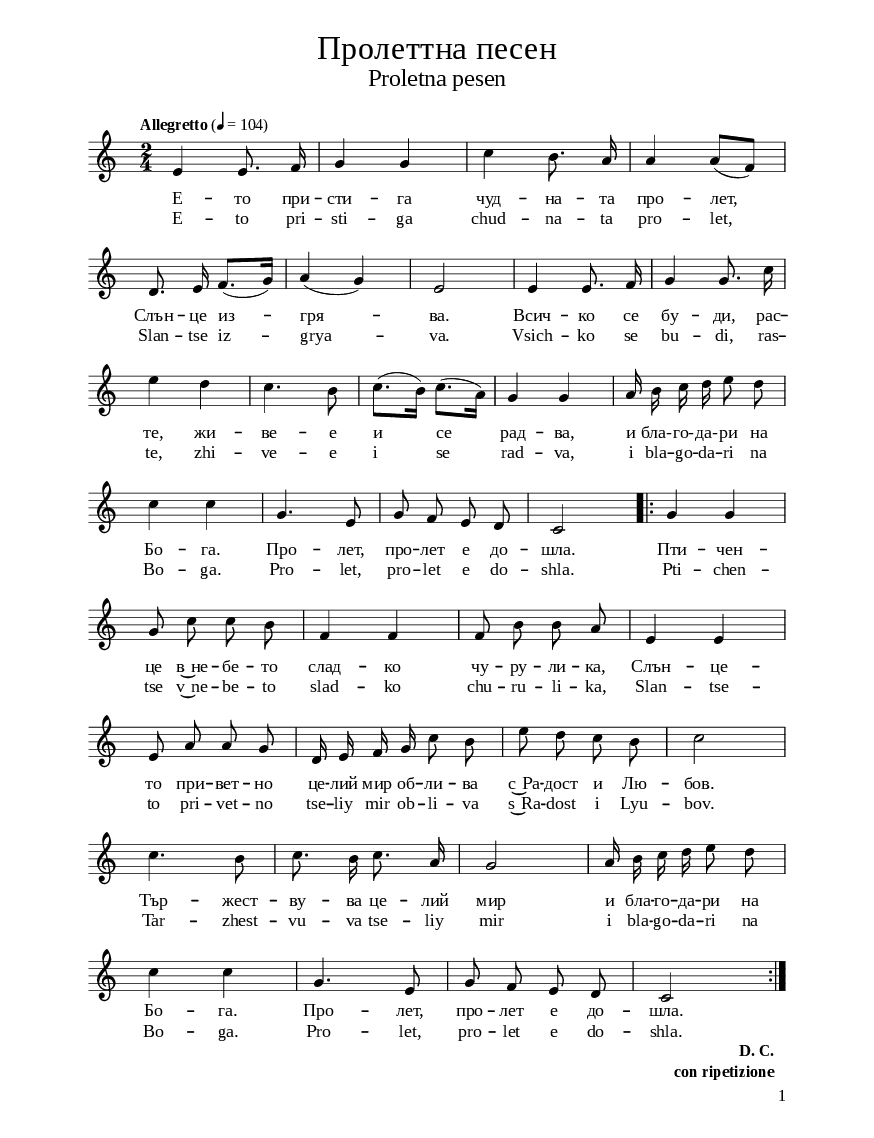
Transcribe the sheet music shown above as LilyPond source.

\version "2.24.0"

% include paper part and global functions
\include "include/globals.ily"

\bookpart {
  \label #'ref181
  \tocItem \markup "Пролеттна песен – Proletna pesen"
  \include "include/bookpart-paper.ily"
  \score {
    \include "include/score-layout.ily"

    \new Voice \absolute {
      \clef treble
      \key c \major
      \time 2/4
      \tempoFunc "Allegretto" 4 "104"
      \autoBeamOff
      e'4  e'8.  f'16 | % 2
      g'4  g'4 | % 3
      c''4 b'8.  a'16 | % 4
      a'4  a'8 ( [  f'8 ) ] | \break % 5
      d'8.  e'16  f'8. ( [  g'16 ) ] | % 6
      a'4 (  g'4 ) | % 7
      e'2  | % 8
      e'4  e'8.  f'16 | % 9
      g'4  g'8. c''16 \break |
      e''4 d''4 | % 11
      c''4. b'8 | % 12
      c''8. ( [ b'16 ) ] c''8. ( [
      a'16 ) ] | % 13
      g'4  g'4 | % 14
      a'16 b'16 c''16 d''16
      e''8 d''8  | % 15
      c''4 c''4  | % 16
      g'4.  e'8 | % 17
      g'8  f'8  e'8  d'8 | % 18
      c'2
      \repeat volta 2 {
        | % 19
        g'4  g'4 \break |
        g'8 c''8 c''8 b'8 | % 21
        f'4  f'4 | % 22
        f'8 b'8 b'8  a'8 | % 23
        e'4  e'4 \break | % 24
        e'8  a'8  a'8  g'8 | % 25
        d'16  e'16  f'16  g'16
        c''8 b'8 | % 26
        e''8 d''8 c''8 b'8 | % 27
        c''2 \break | % 28
        c''4. b'8 | % 29
        c''8. b'16 c''8.  a'16 |
        g'2 | % 31
        a'16 b'16 c''16 d''16
        e''8 d''8 \break | % 32
        c''4 c''4 | % 33
        g'4.  e'8 | % 34
        g'8  f'8  e'8  d'8 | % 35
        c'2
      }
    }

   \addlyrics {
      Е
      -- то при -- сти -- га чуд -- на --
      та про -- лет,  Слън -- це из
      -- гря -- ва. Всич -- ко се
      бу -- ди, рас -- те, жи -- ве -- е и
      се  рад -- ва, и "бла-" -- "го-" --
      "да-" -- ри на Бо -- га. Про -- лет,
      про -- лет е до -- шла. Пти -- чен
      -- це в~не -- бе -- то слад -- ко
      чу -- ру -- ли -- ка, Слън -- це -- то
      при -- вет -- но це -- лий мир об --
      ли -- ва с~Ра -- дост и Лю -- бов.
      Тър -- жест -- ву -- ва це -- лий
      мир и бла -- го -- да -- ри на Бо
      -- га. Про -- лет, про -- лет е до --
      шла.}
      \addlyrics {      E
      -- to pri -- sti -- ga chud -- na --
      ta pro -- let,  Slan -- tse iz
      -- grya -- va. Vsich -- ko se
      bu -- di, ras -- te, zhi -- ve -- e i
      se  rad -- va, i bla -- go --
      da -- ri na Bo -- ga. Pro -- let,
      pro -- let e do -- shla. Pti -- chen
      -- tse v~ne -- be -- to slad -- ko
      chu -- ru -- li -- ka, Slan -- tse -- to
      pri -- vet -- no tse -- liy mir ob --
      li -- va s~Ra -- dost i Lyu -- bov.
      Tar -- zhest -- vu -- va tse -- liy
      mir i bla -- go -- da -- ri na Bo
      -- ga. Pro -- let, pro -- let e do --
      shla.}

    \header {
      title = \titleFunc "Пролеттна песен" "Proletna pesen"
    }

    \midi{}

  } % score

    \markup \dc-two "D. C.""con ripetizione"


\pageBreak
  % include foreign translation(s) of the song
  \version "2.20.0"

\markup \fill-line { \fontsize #6 "Frühlingslied" }
\markup \null
\markup \null
\markup \fontsize #+2.5 {
  \hspace #10
  \override #'(baseline-skip . 2)

  \column {
    \line { " " }

 \line { " "Nun kommt der wundervolle Frühling; }

 \line { " "die Sonne geht auf, }

 \line { " "alles erwacht, gedeiht, lebt, }

 \line { " "und freut sich und dankt dem Herrn.}

 \line { " "Der Frühling, der Frühling ist da!}

 \line { " "Ein kleiner Vogel am Himmel zwitschert süß, }

 \line { " "die Sonne überströmt freundlich die ganze Welt mit Freude und Liebe.}

 \line { " "Die gesamte Schöpfung frohlockt und dankt dem Herrn! }

 \line { " "Der Frühling, der Frühling ist da!}

  }
}


} % bookpart

% Più mosso
%
